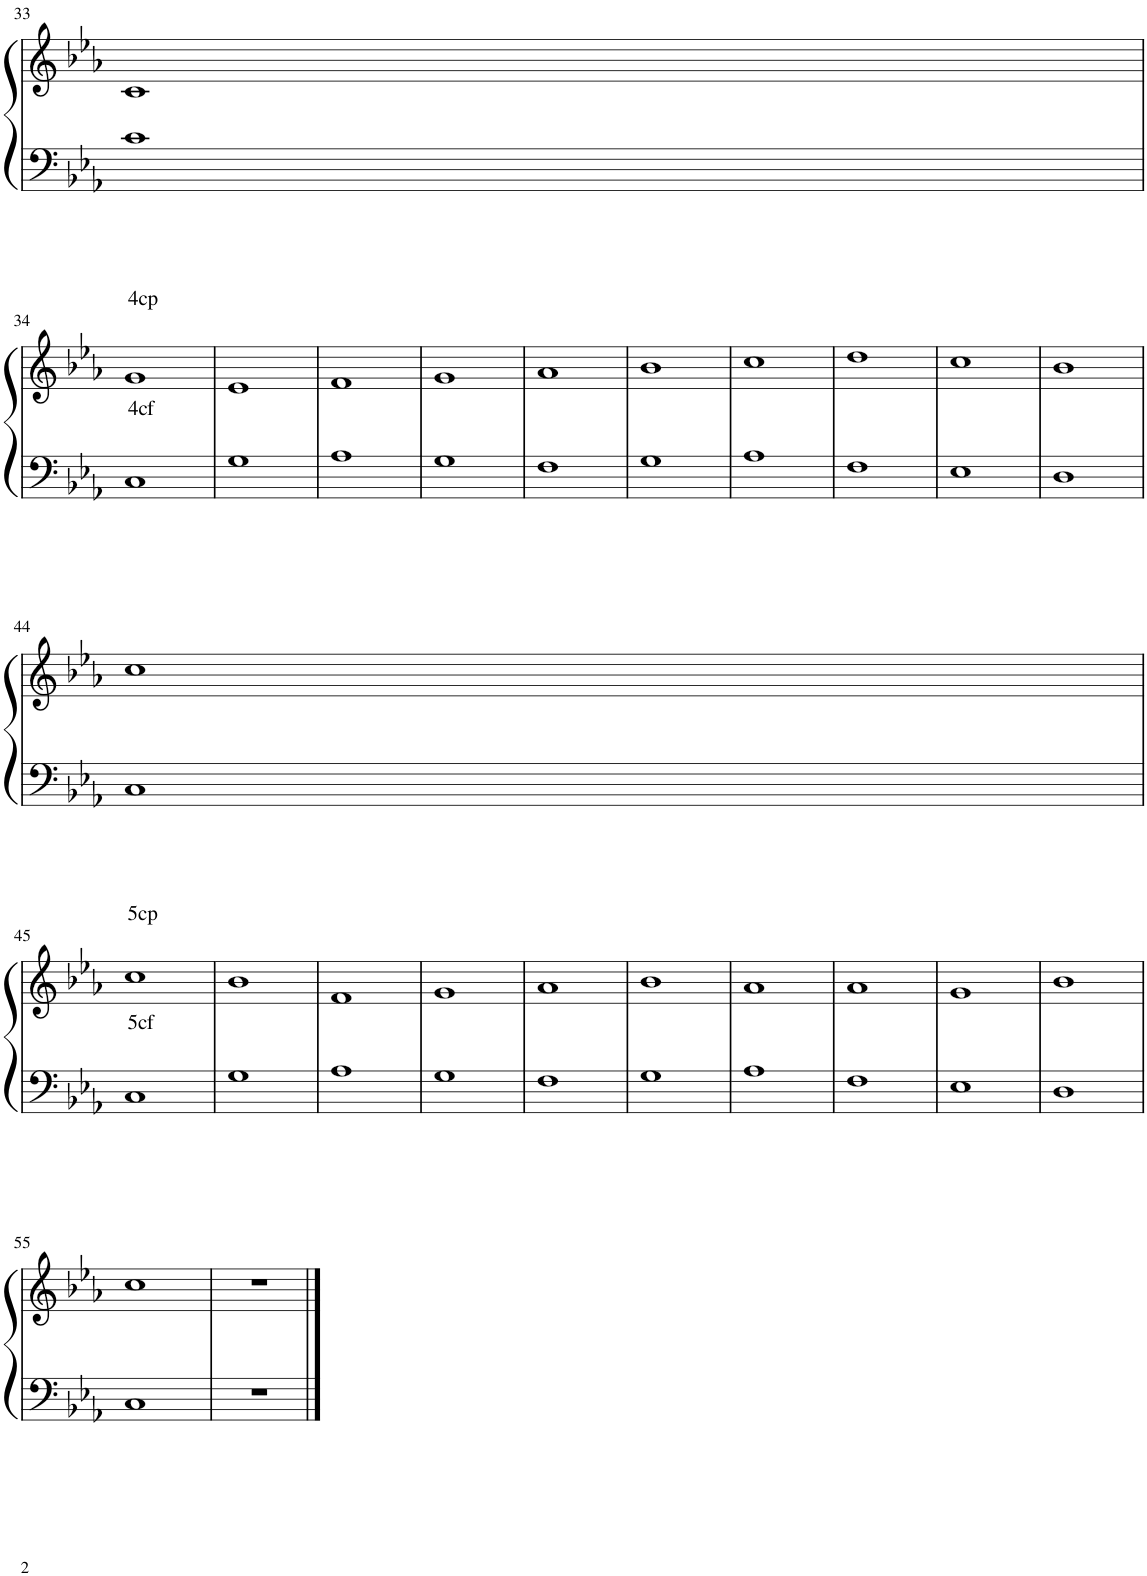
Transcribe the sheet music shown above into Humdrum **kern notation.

**kern	**kern
*part1	*part1
*staff2	*staff1
*I"Piano	*
*I'Pno.	*
!!LO:PB:g=z
*clefF4	*clefG2
*k[b-e-a-]	*k[b-e-a-]
*M4/4	*M4/4
=33	=33
1c	1c
!!LO:LB:g=z
=34	=34
!	!LO:TX:a:t=4cp
!LO:TX:a:t=4cf	!
1C	1g
=35	=35
1G	1e-
=36	=36
1A-	1f
=37	=37
1G	1g
=38	=38
1F	1a-
=39	=39
1G	1b-
=40	=40
1A-	1cc
=41	=41
1F	1dd
=42	=42
1E-	1cc
=43	=43
1D	1b-
!!LO:LB:g=z
=44	=44
1C	1cc
!!LO:LB:g=z
=45	=45
!	!LO:TX:a:t=5cp
!LO:TX:a:t=5cf	!
1C	1cc
=46	=46
1G	1b-
=47	=47
1A-	1f
=48	=48
1G	1g
=49	=49
1F	1a-
=50	=50
1G	1b-
=51	=51
1A-	1a-
=52	=52
1F	1a-
=53	=53
1E-	1g
=54	=54
1D	1b-
!!LO:LB:g=z
=55	=55
1C	1cc
=56	=56
1r	1r
==	==
*-	*-
